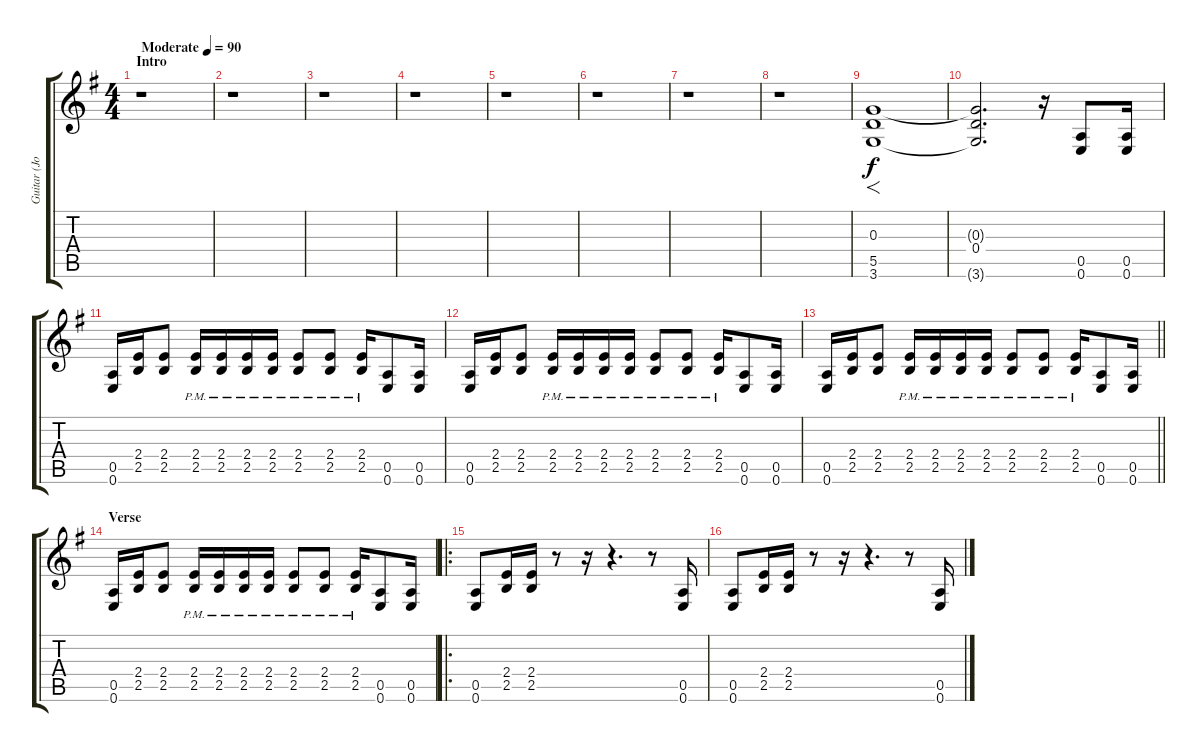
\track ("Guitar (John LeCompt)" "Guitar (Jo") {instrument distortionguitar}
\staff {score tabs}
\tuning (E4 B3 G3 D3 A2 E2) {hide}
\ts (4 4)
\section ("" "Intro")
\tempo (90 "Moderate")
\clef g2
\ks g
r.1{dy f instrument distortionguitar} |
r.1 |
r.1 |
r.1 |
r.1 |
r.1 |
r.1 |
r.1 |
(0.3 5.5 3.6).1{f} |
(0.3{t} 0.4 3.6{t}).2{d} r.16 (0.5 0.6).8 (0.5 0.6).16 |
(0.5 0.6).16 (2.4 2.5).16 (2.4 2.5).8 (2.4 2.5{pm}).16 (2.4 2.5{pm}).16 (2.4 2.5{pm}).16 (2.4 2.5{pm}).16 (2.4 2.5{pm}).8 (2.4 2.5{pm}).8 (2.4 2.5{pm}).16 (0.5 0.6).8 (0.5 0.6).16 |
(0.5 0.6).16 (2.4 2.5).16 (2.4 2.5).8 (2.4 2.5{pm}).16 (2.4 2.5{pm}).16 (2.4 2.5{pm}).16 (2.4 2.5{pm}).16 (2.4 2.5{pm}).8 (2.4 2.5{pm}).8 (2.4 2.5{pm}).16 (0.5 0.6).8 (0.5 0.6).16 |
\barLineRight lightlight
(0.5 0.6).16 (2.4 2.5).16 (2.4 2.5).8 (2.4 2.5{pm}).16 (2.4 2.5{pm}).16 (2.4 2.5{pm}).16 (2.4 2.5{pm}).16 (2.4 2.5{pm}).8 (2.4 2.5{pm}).8 (2.4 2.5{pm}).16 (0.5 0.6).8 (0.5 0.6).16 |
\section ("" "Verse")
(0.5 0.6).16 (2.4 2.5).16 (2.4 2.5).8 (2.4 2.5{pm}).16 (2.4 2.5{pm}).16 (2.4 2.5{pm}).16 (2.4 2.5{pm}).16 (2.4 2.5{pm}).8 (2.4 2.5{pm}).8 (2.4 2.5{pm}).16 (0.5 0.6).8 (0.5 0.6).16 |
\ro
(0.5 0.6).8 (2.4 2.5).16 (2.4 2.5).16 r.8 r.16 r.4{d} r.8 (0.5 0.6).16 |
(0.5 0.6).8 (2.4 2.5).16 (2.4 2.5).16 r.8 r.16 r.4{d} r.8 (0.5 0.6).16
